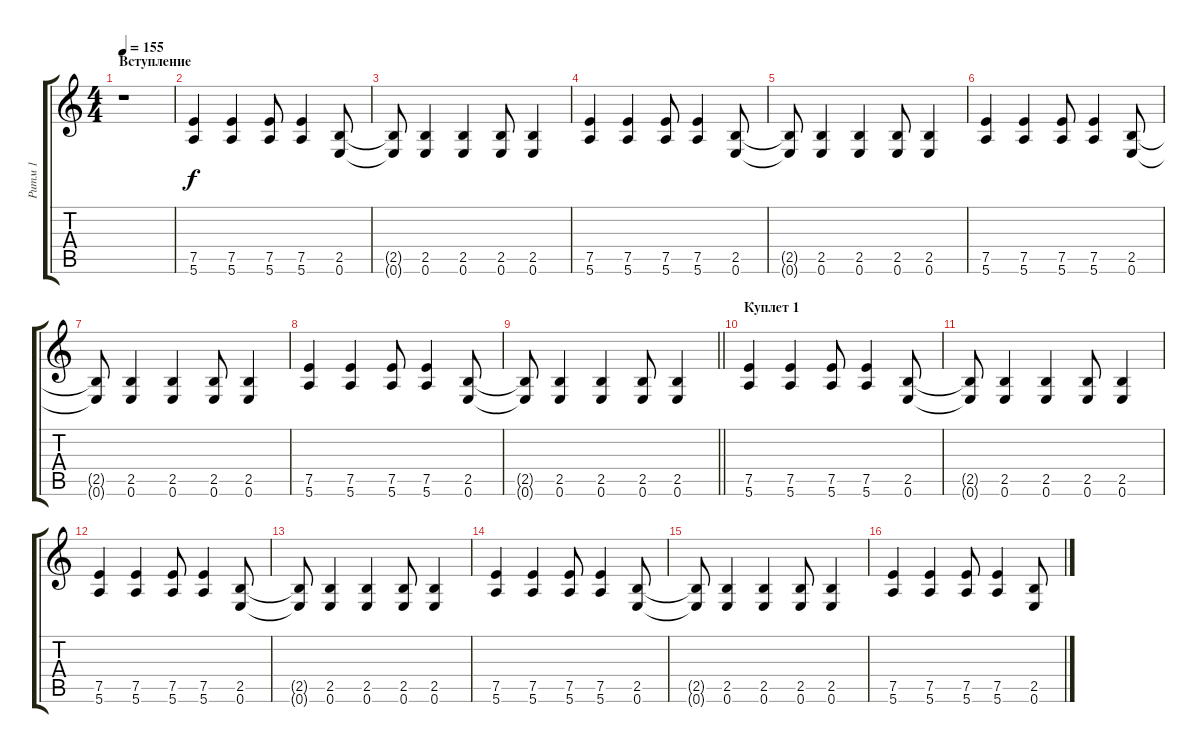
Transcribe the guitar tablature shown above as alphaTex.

\track ("Ритм 1" "Ритм 1") {instrument distortionguitar}
\staff {score tabs}
\tuning (E4 B3 G3 D3 A2 E2) {hide}
\ts (4 4)
\section ("" "Вступление")
\tempo 155
\clef g2
\ks c
r.1{dy f instrument distortionguitar} |
(7.5 5.6).4 (7.5 5.6).4 (7.5 5.6).8 (7.5 5.6).4 (2.5 0.6).8 |
(2.5{t} 0.6{t}).8 (2.5 0.6).4 (2.5 0.6).4 (2.5 0.6).8 (2.5 0.6).4 |
(7.5 5.6).4 (7.5 5.6).4 (7.5 5.6).8 (7.5 5.6).4 (2.5 0.6).8 |
(2.5{t} 0.6{t}).8 (2.5 0.6).4 (2.5 0.6).4 (2.5 0.6).8 (2.5 0.6).4 |
(7.5 5.6).4 (7.5 5.6).4 (7.5 5.6).8 (7.5 5.6).4 (2.5 0.6).8 |
(2.5{t} 0.6{t}).8 (2.5 0.6).4 (2.5 0.6).4 (2.5 0.6).8 (2.5 0.6).4 |
(7.5 5.6).4 (7.5 5.6).4 (7.5 5.6).8 (7.5 5.6).4 (2.5 0.6).8 |
\barLineRight lightlight
(2.5{t} 0.6{t}).8 (2.5 0.6).4 (2.5 0.6).4 (2.5 0.6).8 (2.5 0.6).4 |
\section ("" "Куплет 1")
(7.5 5.6).4 (7.5 5.6).4 (7.5 5.6).8 (7.5 5.6).4 (2.5 0.6).8 |
(2.5{t} 0.6{t}).8 (2.5 0.6).4 (2.5 0.6).4 (2.5 0.6).8 (2.5 0.6).4 |
(7.5 5.6).4 (7.5 5.6).4 (7.5 5.6).8 (7.5 5.6).4 (2.5 0.6).8 |
(2.5{t} 0.6{t}).8 (2.5 0.6).4 (2.5 0.6).4 (2.5 0.6).8 (2.5 0.6).4 |
(7.5 5.6).4 (7.5 5.6).4 (7.5 5.6).8 (7.5 5.6).4 (2.5 0.6).8 |
(2.5{t} 0.6{t}).8 (2.5 0.6).4 (2.5 0.6).4 (2.5 0.6).8 (2.5 0.6).4 |
(7.5 5.6).4 (7.5 5.6).4 (7.5 5.6).8 (7.5 5.6).4 (2.5 0.6).8
